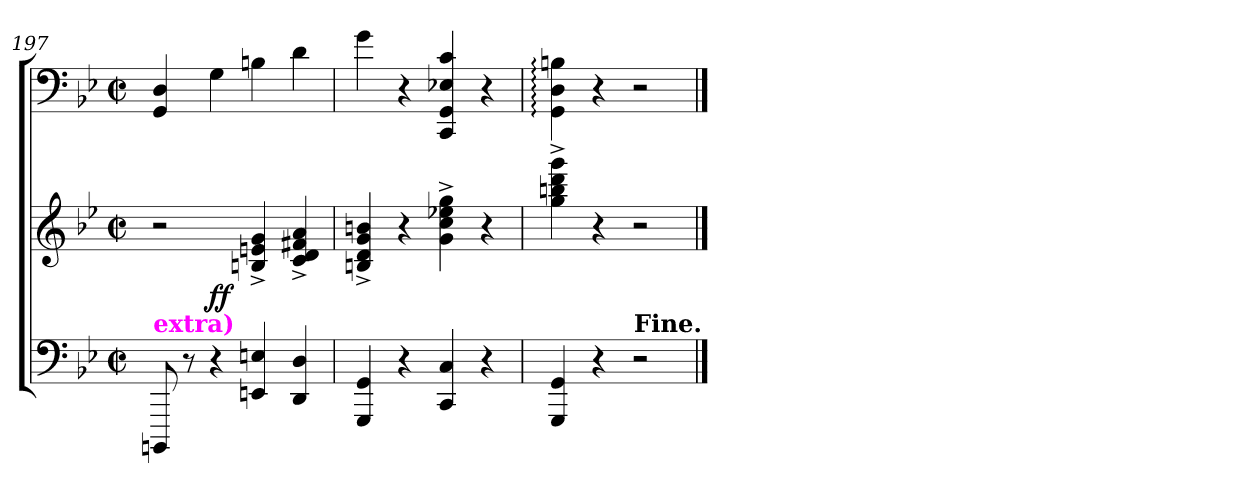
**kern	**kern	**dynam	**kern
*part2	*part2	*part2	*part1
*staff3	*staff2	*staff2/3	*staff1
*clefF4	*clefG2	*	*clefF4
*k[b-e-]	*k[b-e-]	*	*k[b-e-]
*M2/2	*M2/2	*	*M2/2
*met(c|)	*met(c|)	*	*met(c|)
=197	=197	=197	=197
*	*^	*	*
!LO:TX:a:B:color=magenta:t=extra)	!	!	!	!
8BBBBi	2r	4ryy	.	4D! 4GG!
8r	.	.	.	.
4r	.	2.ryy	ff	4G!
4E/ 4EE/	4g^ 4e^ 4B^	.	.	4B!
4D/ 4DD/	4a^ 4f#^ 4d^ 4c^	.	.	4d!
*	*v	*v	*	*
=198	=198	=198	=198
4GG 4GGG	4b^ 4g^ 4d^ 4B^	.	4g!
4r	4r	.	4r
4C 4CC	4gg^< 4ee-X^< 4cc^< 4g^<	.	4c! 4E-X! 4GG! 4CC!
4r	4r	.	4r
=199	=199	=199	=199
4GG 4GGG	4ggg^< 4ddd^< 4bb^< 4gg^<	.	4B!: 4D!: 4GG!:
4r	4r	.	4r
!LO:TX:a:B:t=Fine.	!	!	!
2r	2r	.	2r
==	==	==	==
*-	*-	*-	*-
